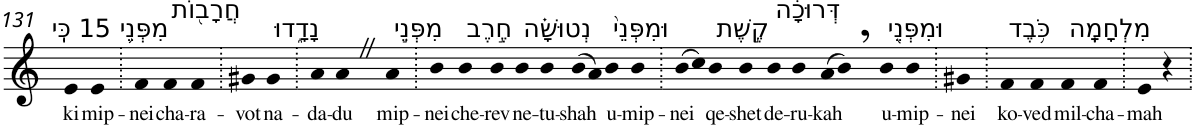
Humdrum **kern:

**kern	**text
*part1	*part1
*staff1	*staff1
*I"Piano	*
*I'Pno	*
!!LO:PB:g=z
*clefG2	*
*k[]	*
=131	=131
!LO:TX:a:t=15 כִּֽי	!
!	!LO:LY:b
4e	ki
!LO:TX:a:t=מִפְּנֵ֥י	!
!	!LO:LY:b
4e	mip-
=132.	=132.
!	!LO:LY:b
4f	-nei
!LO:TX:a:t=חֲרָב֖וֹת	!
!	!LO:LY:b
4f	cha-
!	!LO:LY:b
4f	-ra-
=133.	=133.
!	!LO:LY:b
4g#X	-vot
!LO:TX:a:t=נָדָ֑דוּ	!
!	!LO:LY:b
4g#	na-
=134.	=134.
!	!LO:LY:b
4a	-da-
!	!LO:LY:b
4aZ	-du
!LO:TX:a:t=מִפְּנֵ֣י	!
!	!LO:LY:b
4a	mip-
=135.	=135.
!	!LO:LY:b
4b	-nei
!LO:TX:a:t=חֶ֣רֶב	!
!	!LO:LY:b
4b	che-
!	!LO:LY:b
4b	-rev
!LO:TX:a:t=נְטוּשָׁ֗ה	!
!	!LO:LY:b
4b	ne-
!	!LO:LY:b
4b	-tu-
!	!LO:LY:b
(8b	-shah
8a)	.
!LO:TX:a:t=וּמִפְּנֵי֙	!
!	!LO:LY:b
4b	u-
!	!LO:LY:b
4b	-mip-
=136.	=136.
!	!LO:LY:b
(8b	-nei
8cc)	.
!LO:TX:a:t=קֶ֣שֶׁת	!
!	!LO:LY:b
4b	qe-
!	!LO:LY:b
4b	-shet
!LO:TX:a:t=דְּרוּכָ֔ה	!
!	!LO:LY:b
4b	de-
!	!LO:LY:b
4b	-ru-
!	!LO:LY:b
(8a	-kah
8b,)	.
!LO:TX:a:t=וּמִפְּנֵ֖י	!
!	!LO:LY:b
4b	u-
!	!LO:LY:b
4b	-mip-
=137.	=137.
!	!LO:LY:b
4g#X	-nei
=138.	=138.
!LO:TX:a:t=כֹּ֥בֶד	!
!	!LO:LY:b
4f	ko-
!	!LO:LY:b
4f	-ved
!LO:TX:a:t=מִלְחָמָֽה	!
!	!LO:LY:b
4f	mil-
!	!LO:LY:b
4f	-cha-
=139.	=139.
!	!LO:LY:b
4e	-mah
4r	.
=.	=.
*-	*-
